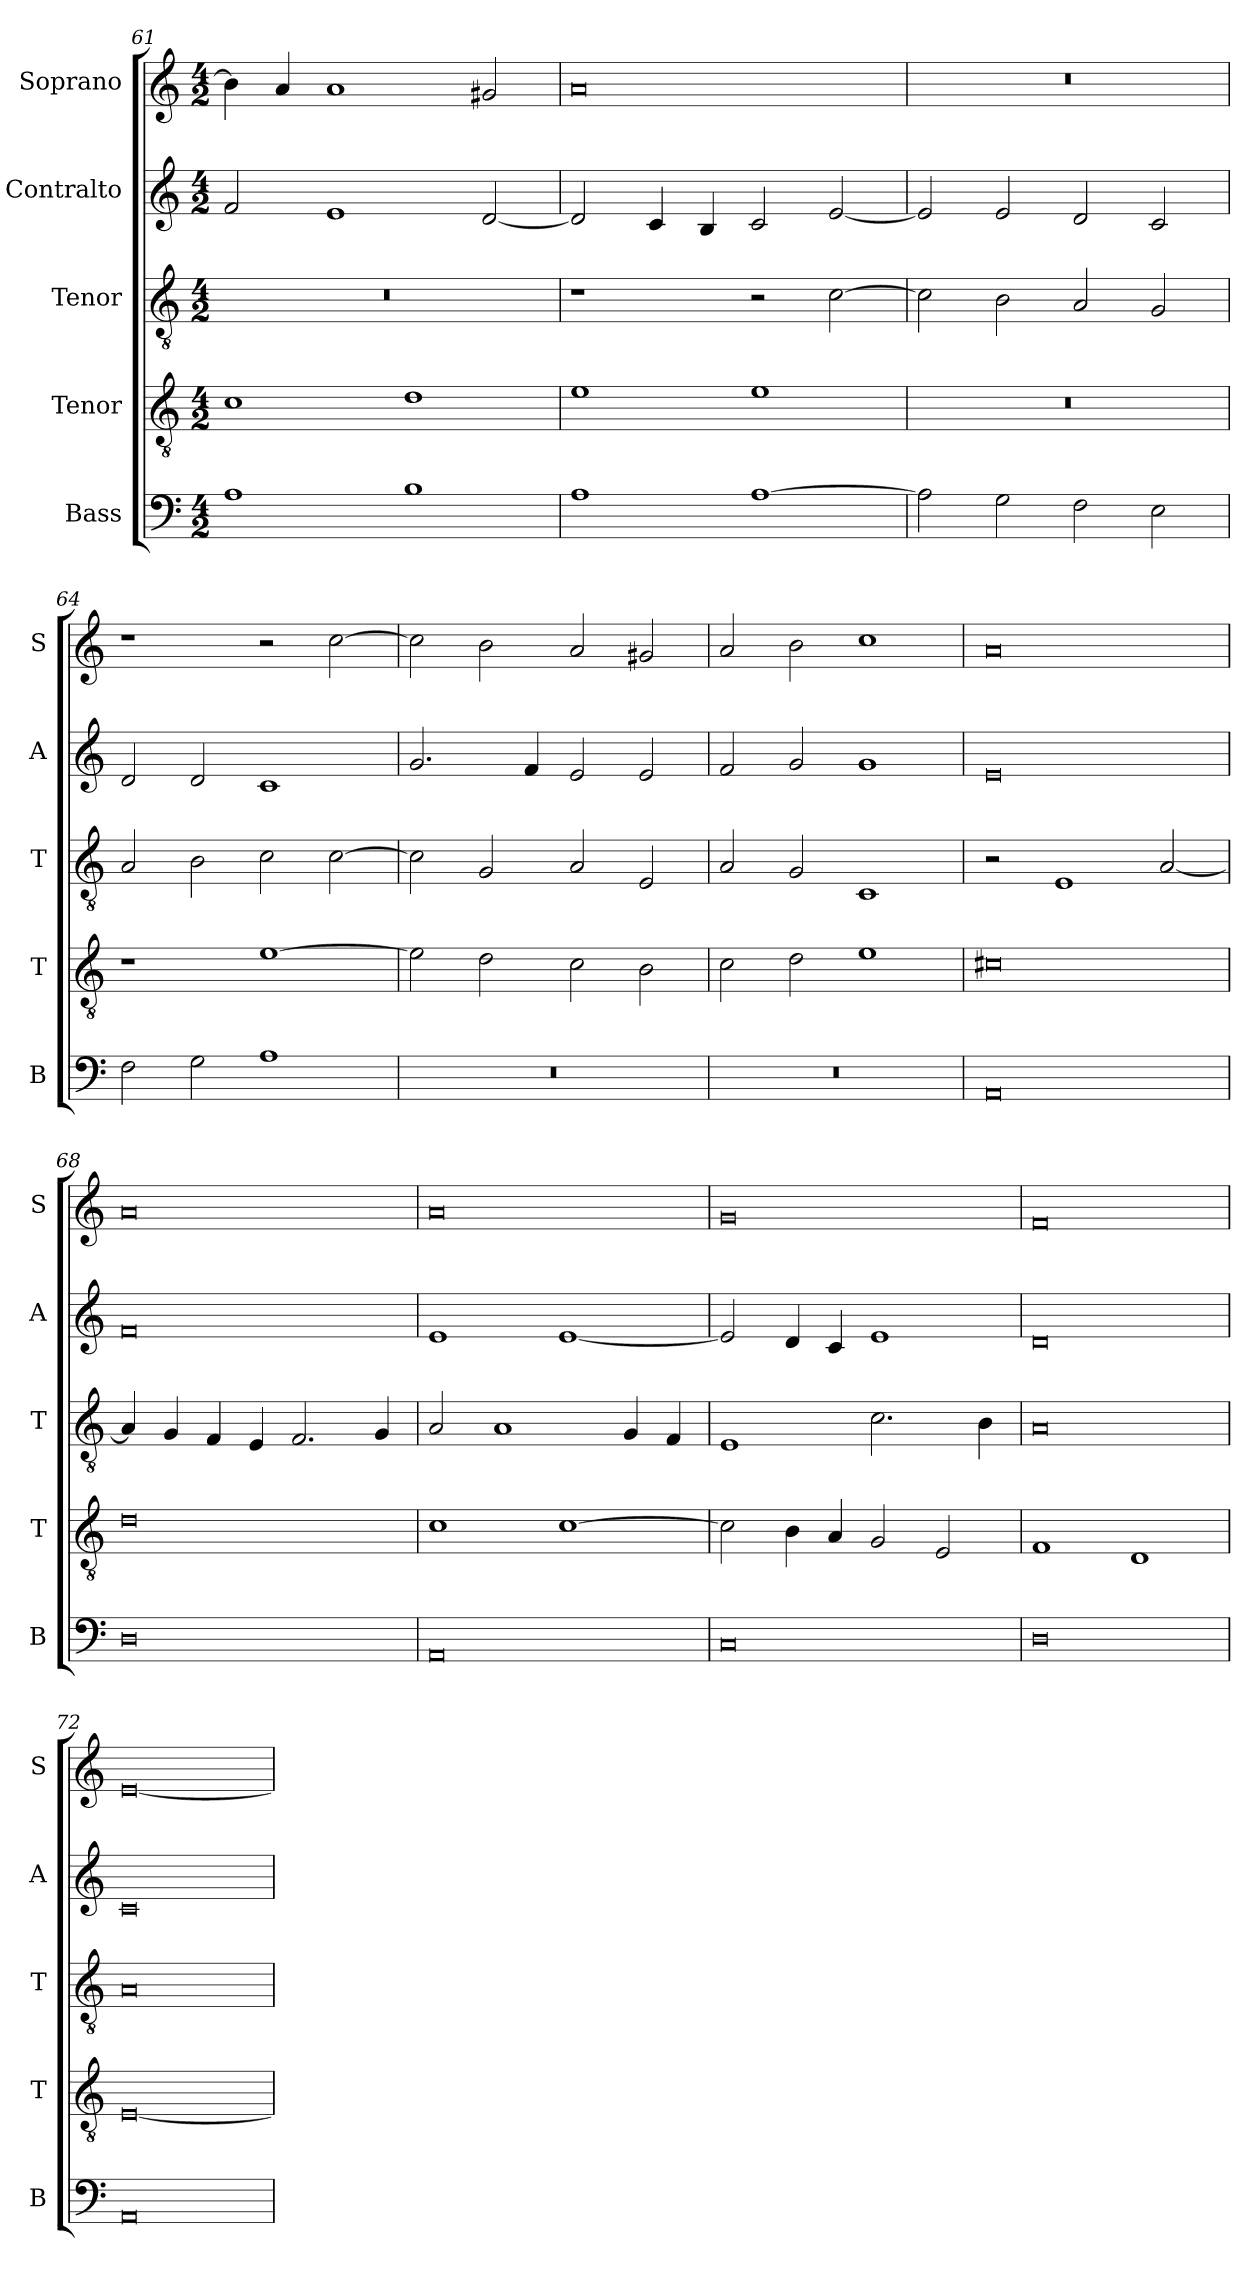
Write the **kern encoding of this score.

**kern	**kern	**kern	**kern	**kern
*part5	*part4	*part3	*part2	*part1
*staff5	*staff4	*staff3	*staff2	*staff1
*I"Bass	*I"Tenor	*I"Tenor	*I"Contralto	*I"Soprano
*I'B	*I'T	*I'T	*I'A	*I'S
*clefF4	*clefGv2	*clefGv2	*clefG2	*clefG2
*k[]	*k[]	*k[]	*k[]	*k[]
*E:phr	*E:phr	*E:phr	*E:phr	*E:phr
*M4/2	*M4/2	*M4/2	*M4/2	*M4/2
=61	=61	=61	=61	=61
1A	1c	0r	2f	4b]
.	.	.	.	4a
.	.	.	1e	1a
1B	1d	.	.	.
.	.	.	[2d	2g#X
=62	=62	=62	=62	=62
1A	1e	1r	2d]	0a
.	.	.	4c	.
.	.	.	4B	.
[1A	1e	2r	2c	.
.	.	[2c	[2e	.
=63	=63	=63	=63	=63
2A]	0r	2c]	2e]	0r
2G	.	2B	2e	.
2F	.	2A	2d	.
2E	.	2G	2c	.
=64	=64	=64	=64	=64
2F	1r	2A	2d	1r
2G	.	2B	2d	.
1A	[1e	2c	1c	2r
.	.	[2c	.	[2cc
=65	=65	=65	=65	=65
0r	2e]	2c]	2.g	2cc]
.	2d	2G	.	2b
.	.	.	4f	.
.	2c	2A	2e	2a
.	2B	2E	2e	2g#X
=66	=66	=66	=66	=66
0r	2c	2A	2f	2a
.	2d	2G	2g	2b
.	1e	1C	1g	1cc
=67	=67	=67	=67	=67
0AA	0c#X	2r	0e	0a
.	.	1E	.	.
.	.	[2A	.	.
=68	=68	=68	=68	=68
0D	0d	4A]	0f	0a
.	.	4G	.	.
.	.	4F	.	.
.	.	4E	.	.
.	.	2.F	.	.
.	.	4G	.	.
=69	=69	=69	=69	=69
0AA	1c	2A	1e	0a
.	.	1A	.	.
.	[1c	.	[1e	.
.	.	4G	.	.
.	.	4F	.	.
=70	=70	=70	=70	=70
0C	2c]	1E	2e]	0g
.	4B	.	4d	.
.	4A	.	4c	.
.	2G	2.c	1e	.
.	2E	.	.	.
.	.	4B	.	.
=71	=71	=71	=71	=71
0D	1F	0A	0d	0f
.	1D	.	.	.
=72	=72	=72	=72	=72
0AA	[0E	0A	0c	[0e
=	=	=	=	=
*-	*-	*-	*-	*-
